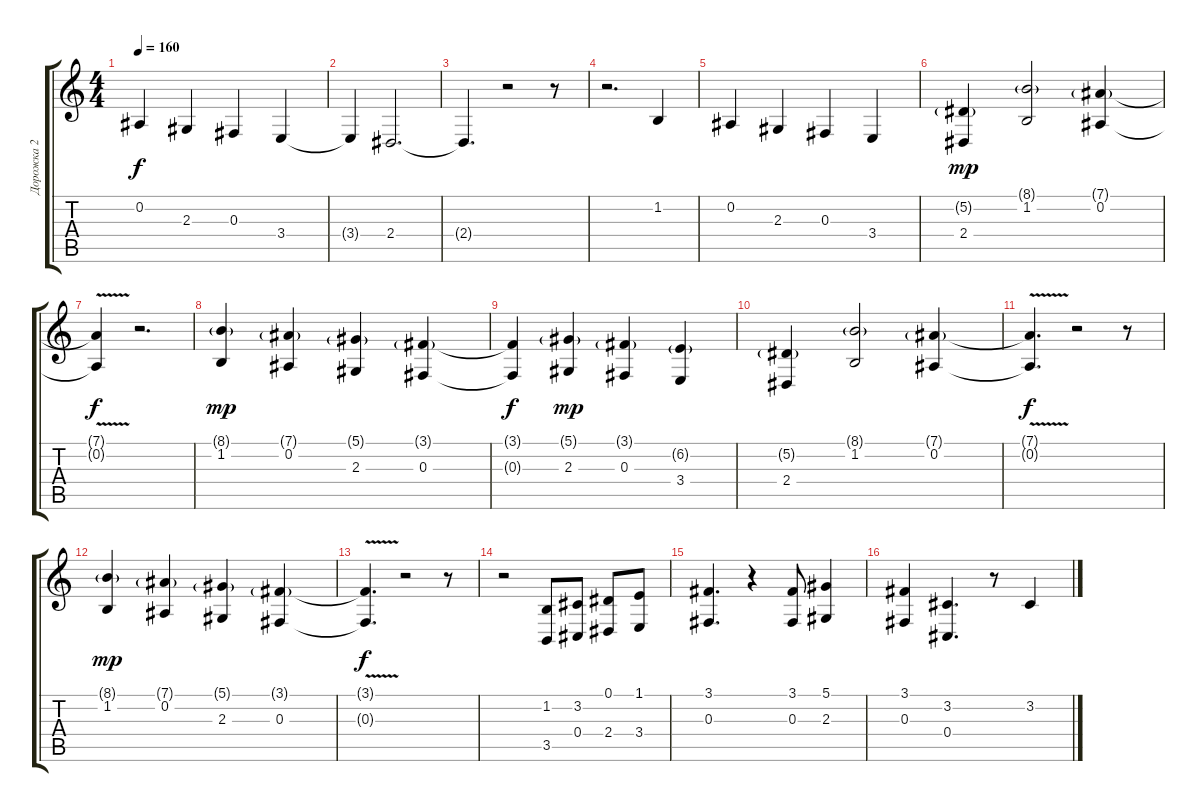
\track ("Дорожка 2" "Дорожка 2") {instrument lead3calliope}
\staff {score tabs}
\tuning (Eb4 Bb3 Gb3 Db3 Ab2 Eb2) {hide}
\ts (4 4)
\tempo 160
\clef g2
\ks c
0.2.4{dy f} 2.3.4 0.3.4 3.4.4 |
3.4{t}.4 2.4.2{d} |
2.4{t}.4{d} r.2 r.8 |
r.2{d} 1.2.4 |
0.2.4 2.3.4 0.3.4 3.4.4 |
(5.2{g} 2.4).4{dy mp} (8.1{g} 1.2).2 (7.1{g} 0.2).4 |
(7.1{v t} 0.2{v t}).4{dy f} r.2{d} |
(8.1{g} 1.2).4{dy mp} (7.1{g} 0.2).4 (5.1{g} 2.3).4 (3.1{g} 0.3).4 |
(3.1{t} 0.3{t}).4{dy f} (5.1{g} 2.3).4{dy mp} (3.1{g} 0.3).4 (6.2{g} 3.4).4 |
(5.2{g} 2.4).4 (8.1{g} 1.2).2 (7.1{g} 0.2).4 |
(7.1{v t} 0.2{v t}).4{d dy f} r.2 r.8 |
(8.1{g} 1.2).4{dy mp} (7.1{g} 0.2).4 (5.1{g} 2.3).4 (3.1{g} 0.3).4 |
(3.1{v t} 0.3{v t}).4{d dy f} r.2 r.8 |
r.2 (1.2 3.5).8 (3.2 0.4).8 (0.1 2.4).8 (1.1 3.4).8 |
(3.1 0.3).4{d} r.4 (3.1 0.3).8 (5.1 2.3).4 |
(3.1 0.3).4 (3.2 0.4).4{d} r.8 3.2.4
